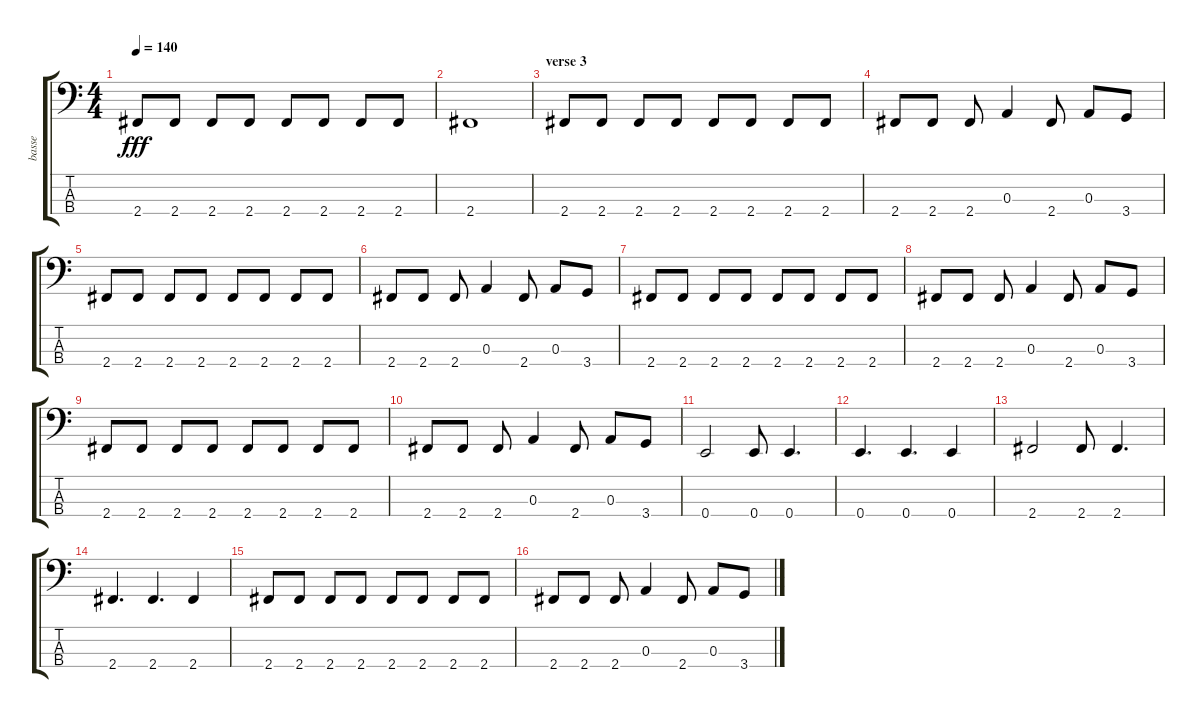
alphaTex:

\track ("basse" "basse") {instrument electricbasspick}
\staff {score tabs}
\tuning (G2 D2 A1 E1) {hide}
\ts (4 4)
\tempo 140
\clef f4
\ks c
2.4.8{dy fff} 2.4.8 2.4.8 2.4.8 2.4.8 2.4.8 2.4.8 2.4.8 |
2.4.1 |
\section ("" "verse 3")
2.4.8 2.4.8 2.4.8 2.4.8 2.4.8 2.4.8 2.4.8 2.4.8 |
2.4.8 2.4.8 2.4.8 0.3.4 2.4.8 0.3.8 3.4.8 |
2.4.8 2.4.8 2.4.8 2.4.8 2.4.8 2.4.8 2.4.8 2.4.8 |
2.4.8 2.4.8 2.4.8 0.3.4 2.4.8 0.3.8 3.4.8 |
2.4.8 2.4.8 2.4.8 2.4.8 2.4.8 2.4.8 2.4.8 2.4.8 |
2.4.8 2.4.8 2.4.8 0.3.4 2.4.8 0.3.8 3.4.8 |
2.4.8 2.4.8 2.4.8 2.4.8 2.4.8 2.4.8 2.4.8 2.4.8 |
2.4.8 2.4.8 2.4.8 0.3.4 2.4.8 0.3.8 3.4.8 |
0.4.2 0.4.8 0.4.4{d} |
0.4.4{d} 0.4.4{d} 0.4.4 |
2.4.2 2.4.8 2.4.4{d} |
2.4.4{d} 2.4.4{d} 2.4.4 |
2.4.8 2.4.8 2.4.8 2.4.8 2.4.8 2.4.8 2.4.8 2.4.8 |
2.4.8 2.4.8 2.4.8 0.3.4 2.4.8 0.3.8 3.4.8
